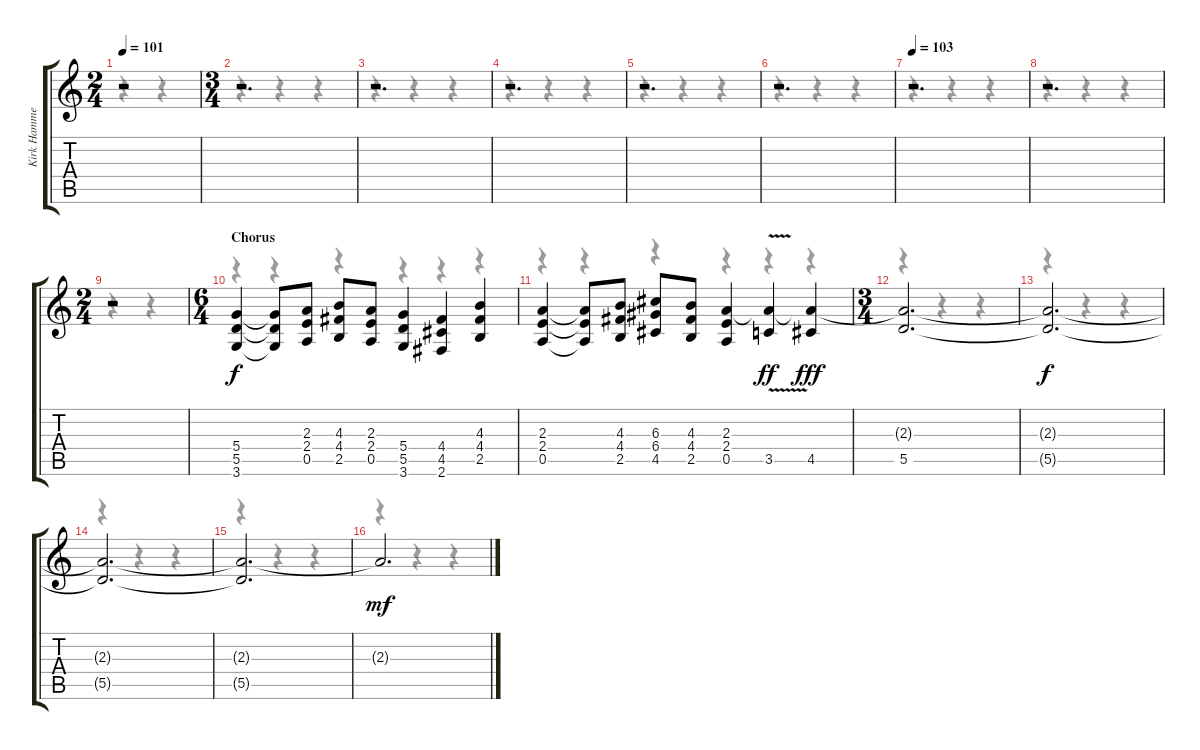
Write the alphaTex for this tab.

\track ("Kirk Hammett (Lead Distortion)" "Kirk Hamme") {instrument distortionguitar}
\staff {score tabs}
\tuning (E4 B3 G3 D3 A2 E2) {hide}
\voice
\ts (2 4)
\tempo 101
\clef g2
\ks c
r.2{dy f} |
\ts (3 4)
r.2{d} |
r.2{d} |
r.2{d} |
r.2{d} |
r.2{d} |
\tempo 103
r.2{d} |
r.2{d} |
\ts (2 4)
r.2 |
\ts (6 4)
\section ("" "Chorus")
(5.4 5.5 3.6).4 (5.4{t} 5.5{t} 3.6{t}).8 (2.3 2.4 0.5).8 (4.3 4.4 2.5).8 (2.3 2.4 0.5).8 (5.4 5.5 3.6).4 (4.4 4.5 2.6).4 (4.3 4.4 2.5).4 |
(2.3 2.4 0.5).4 (2.3{t} 2.4{t} 0.5{t}).8 (4.3 4.4 2.5).8 (6.3 6.4 4.5).8 (4.3 4.4 2.5).8 (2.3 2.4 0.5).4 (2.3{t} 3.5{v}).4{dy ff} (2.3{t} 4.5).4{dy fff} |
\ts (3 4)
(2.3{t} 5.5).2{d} |
(2.3{t} 5.5{t}).2{d dy f} |
(2.3{t} 5.5{t}).2{d} |
(2.3{t} 5.5{t}).2{d} |
2.3{t}.2{d dy mf}
\voice
\clef g2
\ottava regular
\simile none
\ks c
r.4{dy f} r.4 |
r.4 r.4 r.4 |
r.4 r.4 r.4 |
r.4 r.4 r.4 |
r.4 r.4 r.4 |
r.4 r.4 r.4 |
r.4 r.4 r.4 |
r.4 r.4 r.4 |
r.4 r.4 |
r.4 r.4 r.4 r.4 r.4 r.4 |
r.4 r.4 r.4 r.4 r.4 r.4 |
r.4 r.4 r.4 |
r.4 r.4 r.4 |
r.4 r.4 r.4 |
r.4 r.4 r.4 |
r.4 r.4 r.4
